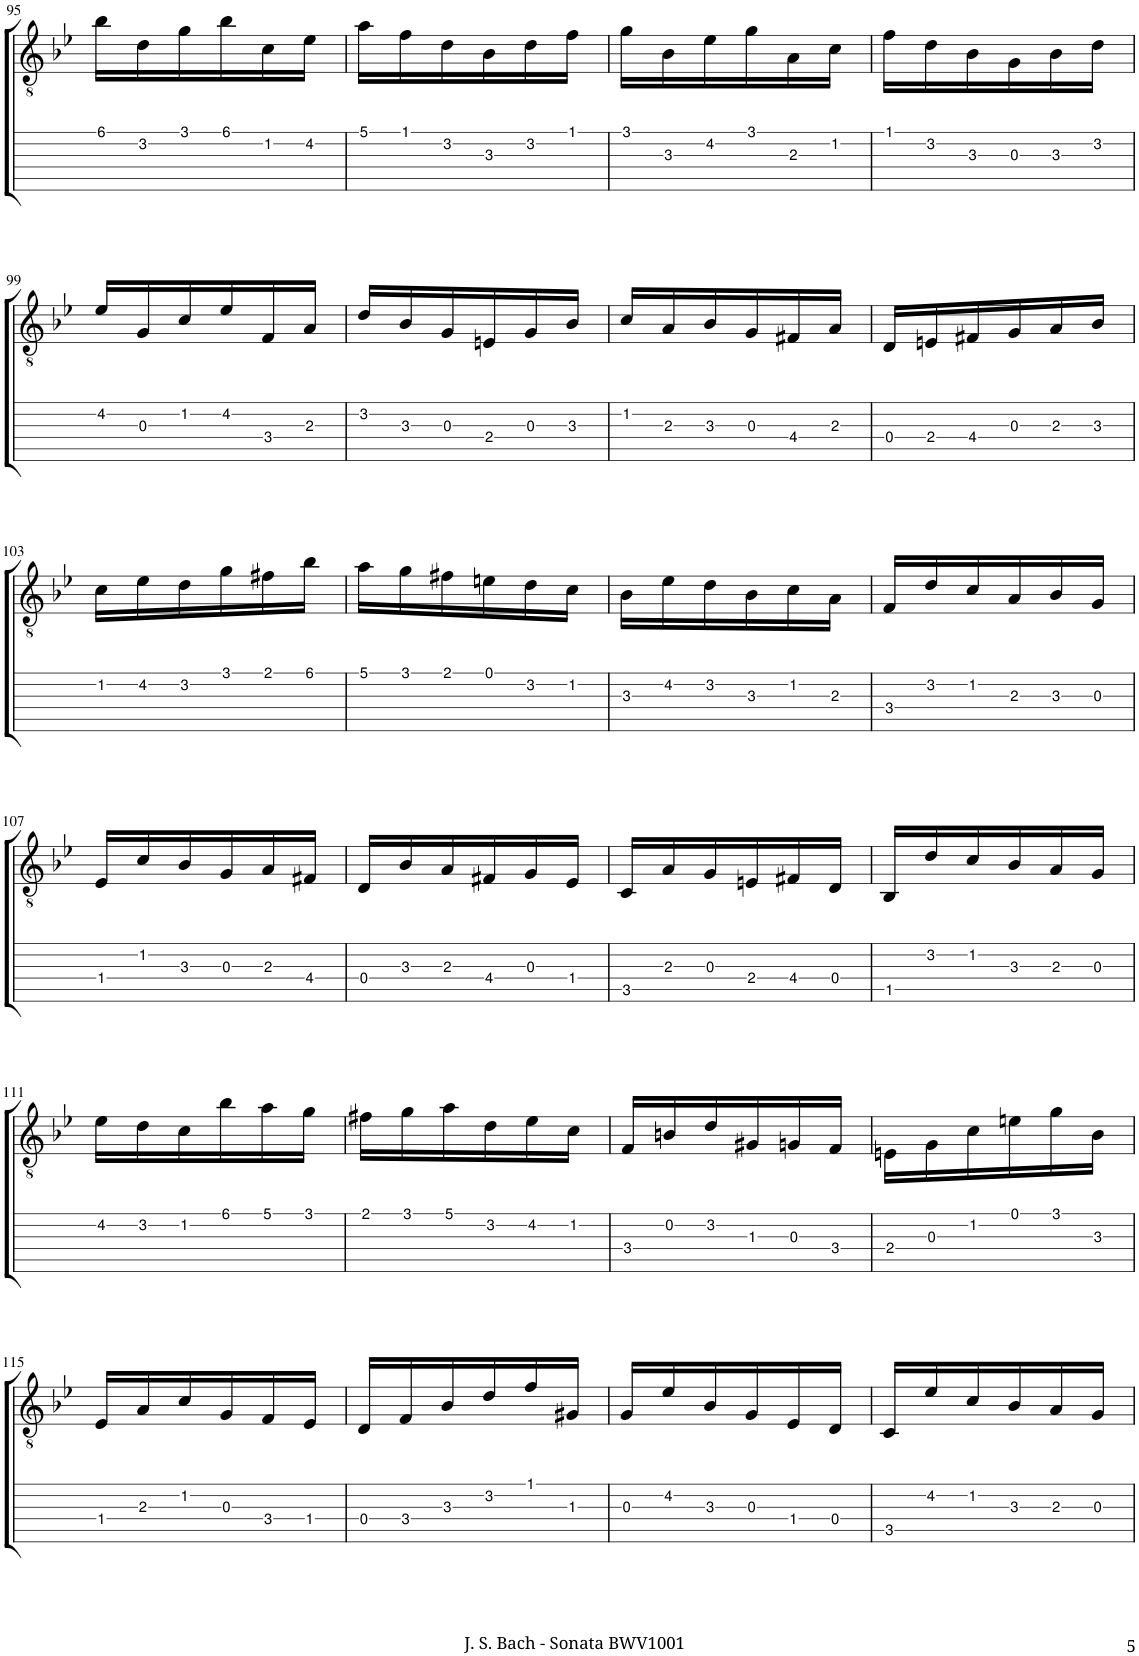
**kern	**kern
*part1	*part1
*staff2	*staff1
*I"Electric Guitar	*
*I'El. Guit.	*
!!LO:PB:g=z
*	*clefGv2
*k[b-e-]	*k[b-e-]
*M3/8	*M3/8
=95	=95
16b-LL	16b-\LL
16d	16d\
16g	16g\
16b-	16b-\
16c	16c\
16e-JJ	16e-\JJ
=96	=96
16aLL	16a\LL
16f	16f\
16d	16d\
16B-	16B-\
16d	16d\
16fJJ	16f\JJ
=97	=97
16gLL	16g\LL
16B-	16B-\
16e-	16e-\
16g	16g\
16A	16A\
16cJJ	16c\JJ
=98	=98
16fLL	16f\LL
16d	16d\
16B-	16B-\
16G	16G\
16B-	16B-\
16dJJ	16d\JJ
!!LO:LB:g=z
=99	=99
16e-LL	16e-/LL
16G	16G/
16c	16c/
16e-	16e-/
16F	16F/
16AJJ	16A/JJ
=100	=100
16dLL	16d/LL
16B-	16B-/
16G	16G/
16E	16En/
16G	16G/
16B-JJ	16B-/JJ
=101	=101
16cLL	16c/LL
16A	16A/
16B-	16B-/
16G	16G/
16F#	16F#X/
16AJJ	16A/JJ
=102	=102
16DLL	16D/LL
16E	16En/
16F#	16F#X/
16G	16G/
16A	16A/
16B-JJ	16B-/JJ
!!LO:LB:g=z
=103	=103
16cLL	16c\LL
16e-	16e-\
16d	16d\
16g	16g\
16f#	16f#X\
16b-JJ	16b-\JJ
=104	=104
16aLL	16a\LL
16g	16g\
16f#	16f#X\
16e	16en\
16d	16d\
16cJJ	16c\JJ
=105	=105
16B-LL	16B-\LL
16e-	16e-\
16d	16d\
16B-	16B-\
16c	16c\
16AJJ	16A\JJ
=106	=106
16FLL	16F/LL
16d	16d/
16c	16c/
16A	16A/
16B-	16B-/
16GJJ	16G/JJ
!!LO:LB:g=z
=107	=107
16E-LL	16E-/LL
16c	16c/
16B-	16B-/
16G	16G/
16A	16A/
16F#JJ	16F#X/JJ
=108	=108
16DLL	16D/LL
16B-	16B-/
16A	16A/
16F#	16F#X/
16G	16G/
16E-JJ	16E-/JJ
=109	=109
16CLL	16C/LL
16A	16A/
16G	16G/
16E	16En/
16F#	16F#X/
16DJJ	16D/JJ
=110	=110
16BB-LL	16BB-/LL
16d	16d/
16c	16c/
16B-	16B-/
16A	16A/
16GJJ	16G/JJ
!!LO:LB:g=z
=111	=111
16e-LL	16e-\LL
16d	16d\
16c	16c\
16b-	16b-\
16a	16a\
16gJJ	16g\JJ
=112	=112
16f#LL	16f#X\LL
16g	16g\
16a	16a\
16d	16d\
16e-	16e-\
16cJJ	16c\JJ
=113	=113
16FLL	16F/LL
16B	16Bn/
16d	16d/
16G#	16G#X/
16G	16Gn/
16FJJ	16F/JJ
=114	=114
16ELL	16En\LL
16G	16G\
16c	16c\
16e	16en\
16g	16g\
16B-JJ	16B-\JJ
!!LO:LB:g=z
=115	=115
16E-LL	16E-/LL
16A	16A/
16c	16c/
16G	16G/
16F	16F/
16E-JJ	16E-/JJ
=116	=116
16DLL	16D/LL
16F	16F/
16B-	16B-/
16d	16d/
16f	16f/
16G#JJ	16G#X/JJ
=117	=117
16GLL	16G/LL
16e-	16e-/
16B-	16B-/
16G	16G/
16E-	16E-/
16DJJ	16D/JJ
=118	=118
16CLL	16C/LL
16e-	16e-/
16c	16c/
16B-	16B-/
16A	16A/
16GJJ	16G/JJ
=	=
*-	*-
